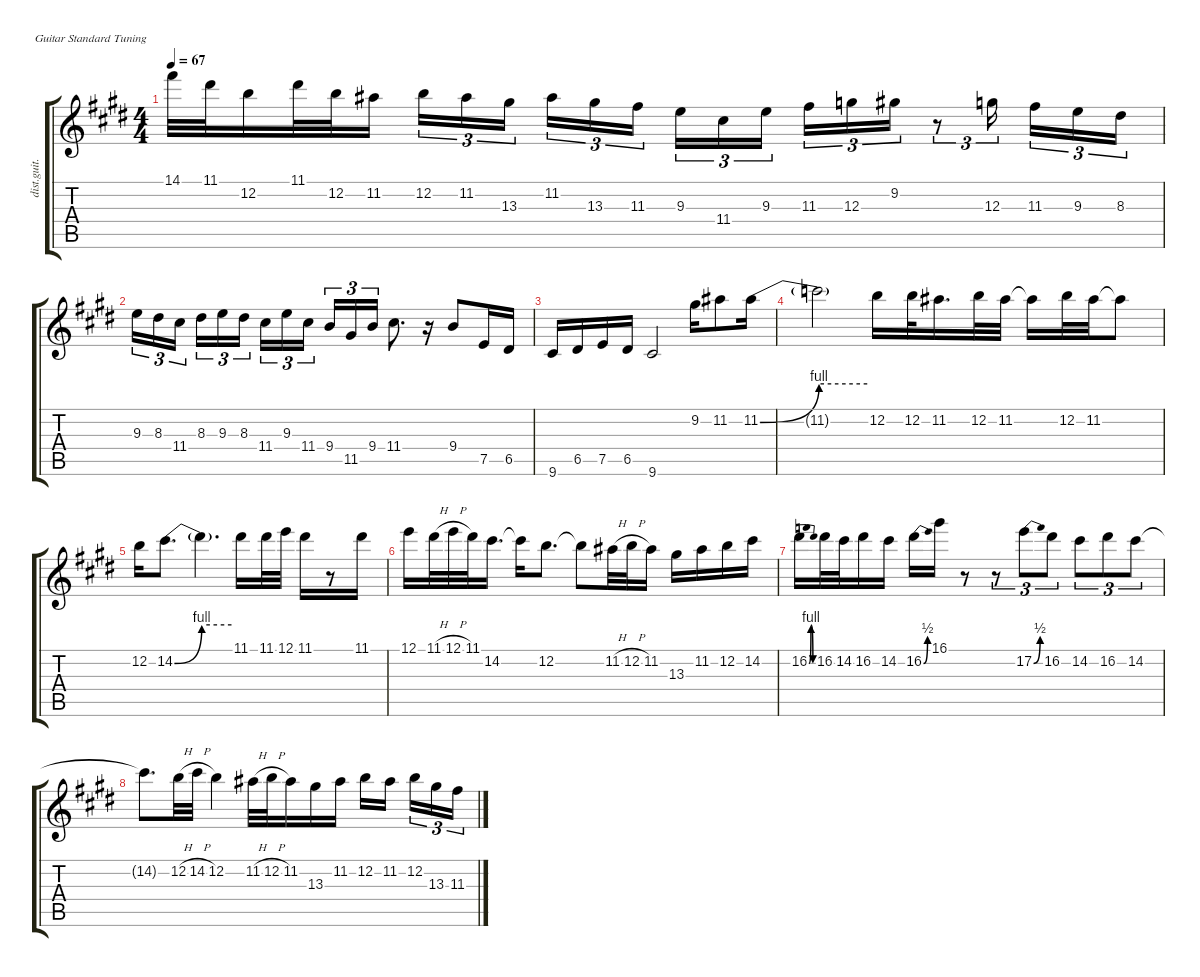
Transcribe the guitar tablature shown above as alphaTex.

\defaultSystemsLayout 4
\hideDynamics
\bracketExtendMode groupsimilarinstruments
\otherSystemsTrackNameOrientation horizontal
\track ("Guitar " "dist.guit.") {defaultSystemsLayout 4 instrument distortionguitar}
\staff {score tabs}
\tuning (E4 B3 G3 D3 A2 E2)
\ts (4 4)
\tempo 67
\clef g2
\ks c#minor
14.1{acc #}.32{dy f beam Down} 11.1{acc #}.32{beam Down} 12.2{acc forcenatural}.16{beam Down} 11.1{acc #}.32{beam Down} 12.2{acc forcenatural}.32{beam Down} 11.2{acc #}.16{beam Down} 12.2{acc forcenatural}.16{tu (3 2) beam Down} 11.2{acc #}.16{tu (3 2) beam Down} 13.3{acc #}.16{tu (3 2) beam Down} 11.2{acc #}.16{tu (3 2) beam Down} 13.3{acc #}.16{tu (3 2) beam Down} 11.3{acc #}.16{tu (3 2) beam Down} 9.3{acc forcenatural}.16{tu (3 2) beam Down} 11.4{acc #}.16{tu (3 2) beam Down} 9.3{acc forcenatural}.16{tu (3 2) beam Down} 11.3{acc #}.16{tu (3 2) beam Down} 12.3{acc forcenatural}.16{tu (3 2) beam Down} 9.2{acc #}.16{tu (3 2) beam Down} r.8{tu (3 2) beam Down} 12.3{acc forcenatural}.16{tu (3 2) beam Down} 11.3{acc #}.16{tu (3 2) beam Down} 9.3{acc forcenatural}.16{tu (3 2) beam Down} 8.3{acc #}.16{tu (3 2) beam Down} |
9.3{acc forcenatural}.16{tu (3 2) beam Down} 8.3{acc #}.16{tu (3 2) beam Down} 11.4{acc #}.16{tu (3 2) beam Down} 8.3{acc #}.16{tu (3 2) beam Down} 9.3{acc forcenatural}.16{tu (3 2) beam Down} 8.3{acc #}.16{tu (3 2) beam Down} 11.4{acc #}.16{tu (3 2) beam Down} 9.3{acc forcenatural}.16{tu (3 2) beam Down} 11.4{acc #}.16{tu (3 2) beam Down} 9.4{acc forcenatural}.16{tu (3 2) beam Up} 11.5{acc #}.16{tu (3 2) beam Up} 9.4{acc forcenatural}.16{tu (3 2) beam Up} 11.4{acc #}.8{d beam Down} r.16{beam Down} 9.4{acc forcenatural}.8{beam Up} 7.5{acc forcenatural}.16{beam Up} 6.5{acc #}.16{beam Up} |
9.6{acc #}.16{dy fff beam Up} 6.5{acc #}.16{beam Up} 7.5{acc forcenatural}.16{beam Up} 6.5{acc #}.16{beam Up} 9.6{acc #}.2{beam Up} 9.2{acc #}.16{dy f beam Down} 11.2{acc #}.8{beam Down} 11.2{be (bend 0 0 60 4) acc #}.16{beam Down} |
11.2{be (hold 0 4 60 4) t}.2{beam Down} 12.2{acc forcenatural}.16{beam Down} 12.2{acc forcenatural}.32{beam Down} 11.2{acc #}.16{d beam Down} 12.2{acc forcenatural}.32{beam Down} 11.2{acc #}.32{beam Down} 11.2{t acc #}.16{beam Down} 12.2{acc forcenatural}.32{beam Down} 11.2{acc #}.32{beam Down} 11.2{t acc #}.8{beam Down} |
12.2{acc forcenatural}.16{beam Down} 14.2{be (bend 9 0 42 4) acc #}.8{d beam Down} 14.2{be (hold 0 4 60 4) t}.4{d beam Down} 11.1{acc #}.16{beam Down} 11.1{acc #}.32{beam Down} 12.1{acc forcenatural}.32{beam Down} 11.1{acc #}.16{beam Down} r.8{beam Down} 11.1{acc #}.16{beam Down} |
12.1{acc forcenatural}.16{beam Down} 11.1{h acc #}.32{beam Down} 12.1{h acc forcenatural}.32{beam Down} 11.1{acc #}.32{beam Down} 14.2{acc #}.16{d beam Down} 14.2{t acc #}.16{beam Down} 12.2{acc forcenatural}.8{d beam Down} 12.2{t acc forcenatural}.8{beam Down} 11.2{h acc #}.32{beam Down} 12.2{h acc forcenatural}.32{beam Down} 11.2{acc #}.16{beam Down} 13.3{acc #}.16{beam Down} 11.2{acc #}.16{beam Down} 12.2{acc forcenatural}.16{beam Down} 14.2{acc #}.16{beam Down} |
16.2{be (bendrelease 3 0 17.4 4 33.6 4 49.199999999999996 0) acc #}.16{beam Down} 16.2{acc #}.32{beam Down} 14.2{acc #}.32{beam Down} 16.2{acc #}.16{beam Down} 14.2{acc #}.16{beam Down} 16.2{be (bend 0 0 30 2) acc #}.16{beam Down} 16.1{acc #}.16{beam Down} r.8{beam Down} r.8{tu (3 2) beam Down} 17.2{be (bend 0 0 30 2) acc forcenatural}.8{tu (3 2) beam Down} 16.2{acc #}.8{tu (3 2) beam Down} 14.2{acc #}.8{tu (3 2) beam Down} 16.2{acc #}.8{tu (3 2) beam Down} 14.2{acc #}.8{tu (3 2) beam Down} |
14.2{t acc #}.8{d beam Down} 12.2{h acc forcenatural}.32{beam Down} 14.2{h acc #}.32{beam Down} 12.2{acc forcenatural}.4{beam Down} 11.2{h acc #}.32{beam Down} 12.2{h acc forcenatural}.32{beam Down} 11.2{acc #}.16{beam Down} 13.3{acc #}.16{beam Down} 11.2{acc #}.16{beam Down} 12.2{acc forcenatural}.16{beam Down} 11.2{acc #}.16{beam Down} 12.2{acc forcenatural}.16{tu (3 2) beam Down} 13.3{acc #}.16{tu (3 2) beam Down} 11.3{acc #}.16{tu (3 2) beam Down}
